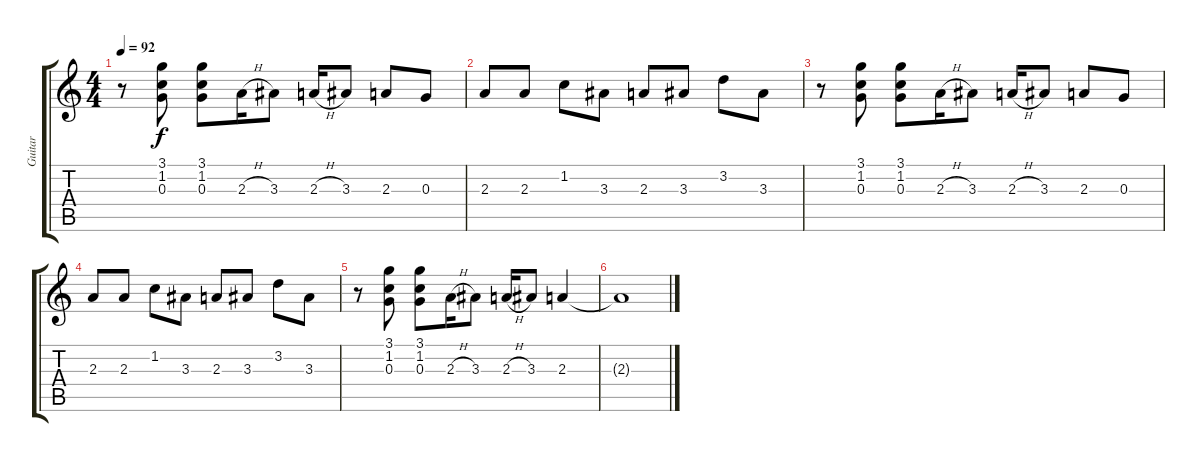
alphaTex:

\track ("Guitar" "Guitar") {instrument electricguitarjazz}
\staff {score tabs}
\tuning (E4 B3 G3 D3 A2 E2) {hide}
\ts (4 4)
\tempo 92
\clef g2
\ks c
r.8{dy f} (3.1 1.2 0.3).8 (3.1 1.2 0.3).8 2.3{h}.16 3.3.8 2.3{h}.16 3.3.8 2.3.8 0.3.8 |
2.3.8 2.3.8 1.2.8 3.3.8 2.3.8 3.3.8 3.2.8 3.3.8 |
r.8 (3.1 1.2 0.3).8 (3.1 1.2 0.3).8 2.3{h}.16 3.3.8 2.3{h}.16 3.3.8 2.3.8 0.3.8 |
2.3.8 2.3.8 1.2.8 3.3.8 2.3.8 3.3.8 3.2.8 3.3.8 |
r.8 (3.1 1.2 0.3).8 (3.1 1.2 0.3).8 2.3{h}.16 3.3.8 2.3{h}.16 3.3.8 2.3.4 |
2.3{t}.1
